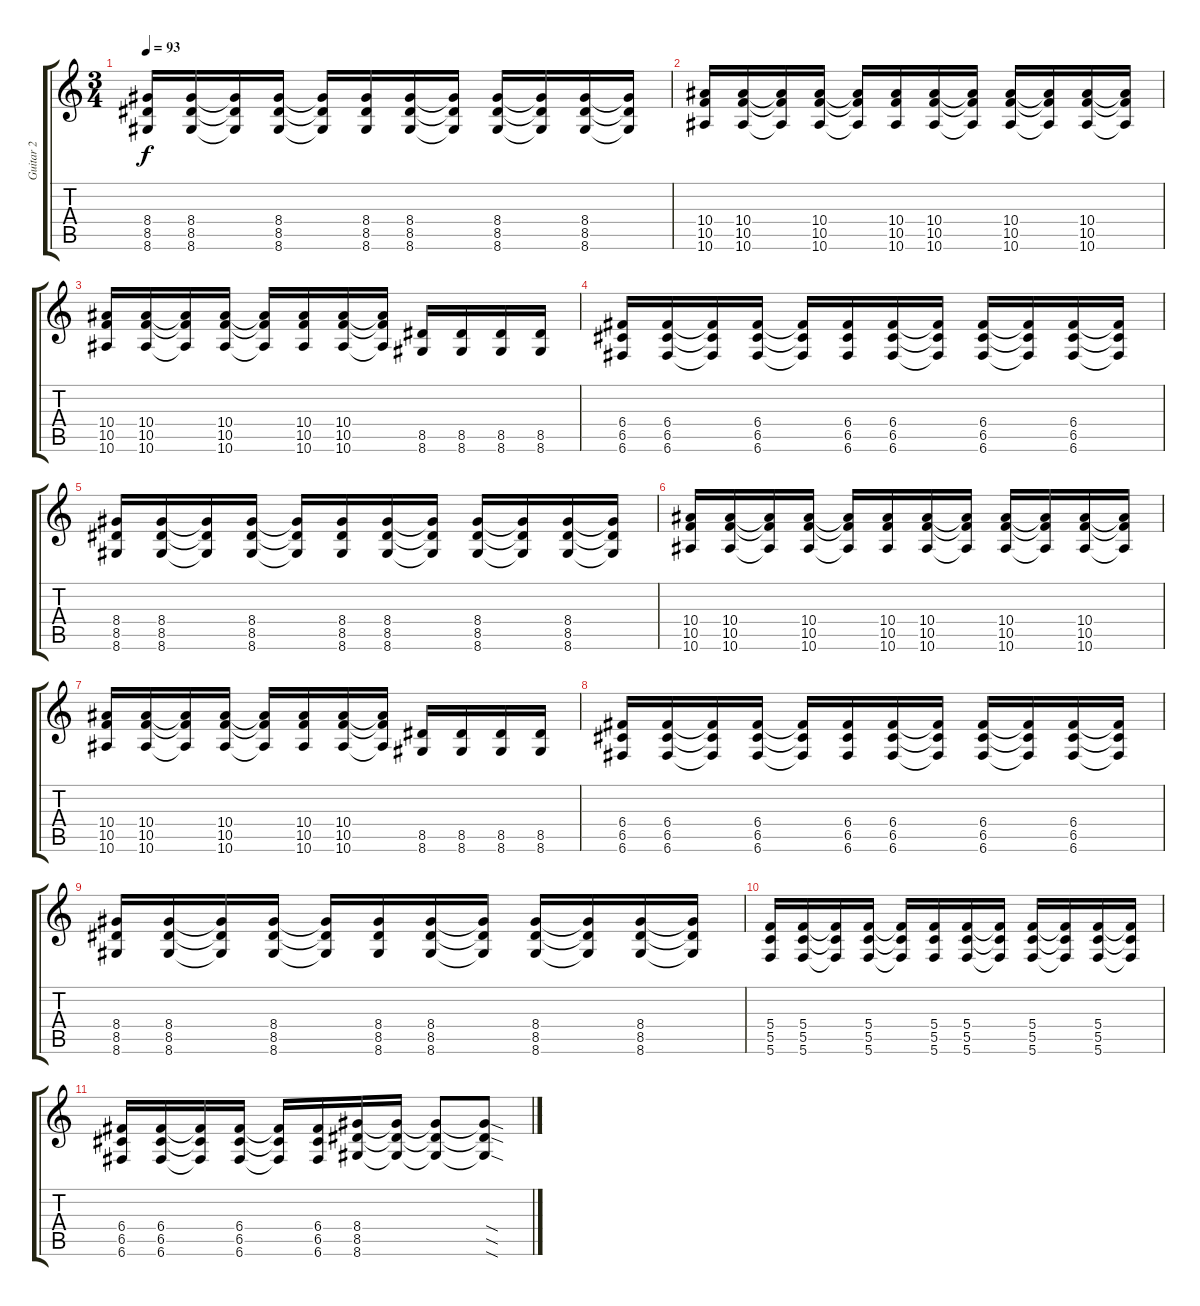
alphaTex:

\track ("Guitar 2" "Guitar 2") {instrument overdrivenguitar}
\staff {score tabs}
\tuning (D4 A3 F3 C3 G2 C2) {hide}
\ts (3 4)
\tempo 93
\clef g2
\ks c
(8.4 8.5 8.6).16{dy f} (8.4 8.5 8.6).16 (8.4{t} 8.5{t} 8.6{t}).16 (8.4 8.5 8.6).16 (8.4{t} 8.5{t} 8.6{t}).16 (8.4 8.5 8.6).16 (8.4 8.5 8.6).16 (8.4{t} 8.5{t} 8.6{t}).16 (8.4 8.5 8.6).16 (8.4{t} 8.5{t} 8.6{t}).16 (8.4 8.5 8.6).16 (8.4{t} 8.5{t} 8.6{t}).16 |
(10.4 10.5 10.6).16 (10.4 10.5 10.6).16 (10.4{t} 10.5{t} 10.6{t}).16 (10.4 10.5 10.6).16 (10.4{t} 10.5{t} 10.6{t}).16 (10.4 10.5 10.6).16 (10.4 10.5 10.6).16 (10.4{t} 10.5{t} 10.6{t}).16 (10.4 10.5 10.6).16 (10.4{t} 10.5{t} 10.6{t}).16 (10.4 10.5 10.6).16 (10.4{t} 10.5{t} 10.6{t}).16 |
(10.4 10.5 10.6).16 (10.4 10.5 10.6).16 (10.4{t} 10.5{t} 10.6{t}).16 (10.4 10.5 10.6).16 (10.4{t} 10.5{t} 10.6{t}).16 (10.4 10.5 10.6).16 (10.4 10.5 10.6).16 (10.4{t} 10.5{t} 10.6{t}).16 (8.5 8.6).16 (8.5 8.6).16 (8.5 8.6).16 (8.5 8.6).16 |
(6.4 6.5 6.6).16 (6.4 6.5 6.6).16 (6.4{t} 6.5{t} 6.6{t}).16 (6.4 6.5 6.6).16 (6.4{t} 6.5{t} 6.6{t}).16 (6.4 6.5 6.6).16 (6.4 6.5 6.6).16 (6.4{t} 6.5{t} 6.6{t}).16 (6.4 6.5 6.6).16 (6.4{t} 6.5{t} 6.6{t}).16 (6.4 6.5 6.6).16 (6.4{t} 6.5{t} 6.6{t}).16 |
(8.4 8.5 8.6).16 (8.4 8.5 8.6).16 (8.4{t} 8.5{t} 8.6{t}).16 (8.4 8.5 8.6).16 (8.4{t} 8.5{t} 8.6{t}).16 (8.4 8.5 8.6).16 (8.4 8.5 8.6).16 (8.4{t} 8.5{t} 8.6{t}).16 (8.4 8.5 8.6).16 (8.4{t} 8.5{t} 8.6{t}).16 (8.4 8.5 8.6).16 (8.4{t} 8.5{t} 8.6{t}).16 |
(10.4 10.5 10.6).16 (10.4 10.5 10.6).16 (10.4{t} 10.5{t} 10.6{t}).16 (10.4 10.5 10.6).16 (10.4{t} 10.5{t} 10.6{t}).16 (10.4 10.5 10.6).16 (10.4 10.5 10.6).16 (10.4{t} 10.5{t} 10.6{t}).16 (10.4 10.5 10.6).16 (10.4{t} 10.5{t} 10.6{t}).16 (10.4 10.5 10.6).16 (10.4{t} 10.5{t} 10.6{t}).16 |
(10.4 10.5 10.6).16 (10.4 10.5 10.6).16 (10.4{t} 10.5{t} 10.6{t}).16 (10.4 10.5 10.6).16 (10.4{t} 10.5{t} 10.6{t}).16 (10.4 10.5 10.6).16 (10.4 10.5 10.6).16 (10.4{t} 10.5{t} 10.6{t}).16 (8.5 8.6).16 (8.5 8.6).16 (8.5 8.6).16 (8.5 8.6).16 |
(6.4 6.5 6.6).16 (6.4 6.5 6.6).16 (6.4{t} 6.5{t} 6.6{t}).16 (6.4 6.5 6.6).16 (6.4{t} 6.5{t} 6.6{t}).16 (6.4 6.5 6.6).16 (6.4 6.5 6.6).16 (6.4{t} 6.5{t} 6.6{t}).16 (6.4 6.5 6.6).16 (6.4{t} 6.5{t} 6.6{t}).16 (6.4 6.5 6.6).16 (6.4{t} 6.5{t} 6.6{t}).16 |
(8.4 8.5 8.6).16 (8.4 8.5 8.6).16 (8.4{t} 8.5{t} 8.6{t}).16 (8.4 8.5 8.6).16 (8.4{t} 8.5{t} 8.6{t}).16 (8.4 8.5 8.6).16 (8.4 8.5 8.6).16 (8.4{t} 8.5{t} 8.6{t}).16 (8.4 8.5 8.6).16 (8.4{t} 8.5{t} 8.6{t}).16 (8.4 8.5 8.6).16 (8.4{t} 8.5{t} 8.6{t}).16 |
(5.4 5.5 5.6).16 (5.4 5.5 5.6).16 (5.4{t} 5.5{t} 5.6{t}).16 (5.4 5.5 5.6).16 (5.4{t} 5.5{t} 5.6{t}).16 (5.4 5.5 5.6).16 (5.4 5.5 5.6).16 (5.4{t} 5.5{t} 5.6{t}).16 (5.4 5.5 5.6).16 (5.4{t} 5.5{t} 5.6{t}).16 (5.4 5.5 5.6).16 (5.4{t} 5.5{t} 5.6{t}).16 |
(6.4 6.5 6.6).16 (6.4 6.5 6.6).16 (6.4{t} 6.5{t} 6.6{t}).16 (6.4 6.5 6.6).16 (6.4{t} 6.5{t} 6.6{t}).16 (6.4 6.5 6.6).16 (8.4 8.5 8.6).16 (8.4{t} 8.5{t} 8.6{t}).16 (8.4{t} 8.5{t} 8.6{t}).8 (8.4{sod t} 8.5{sod t} 8.6{sod t}).8
